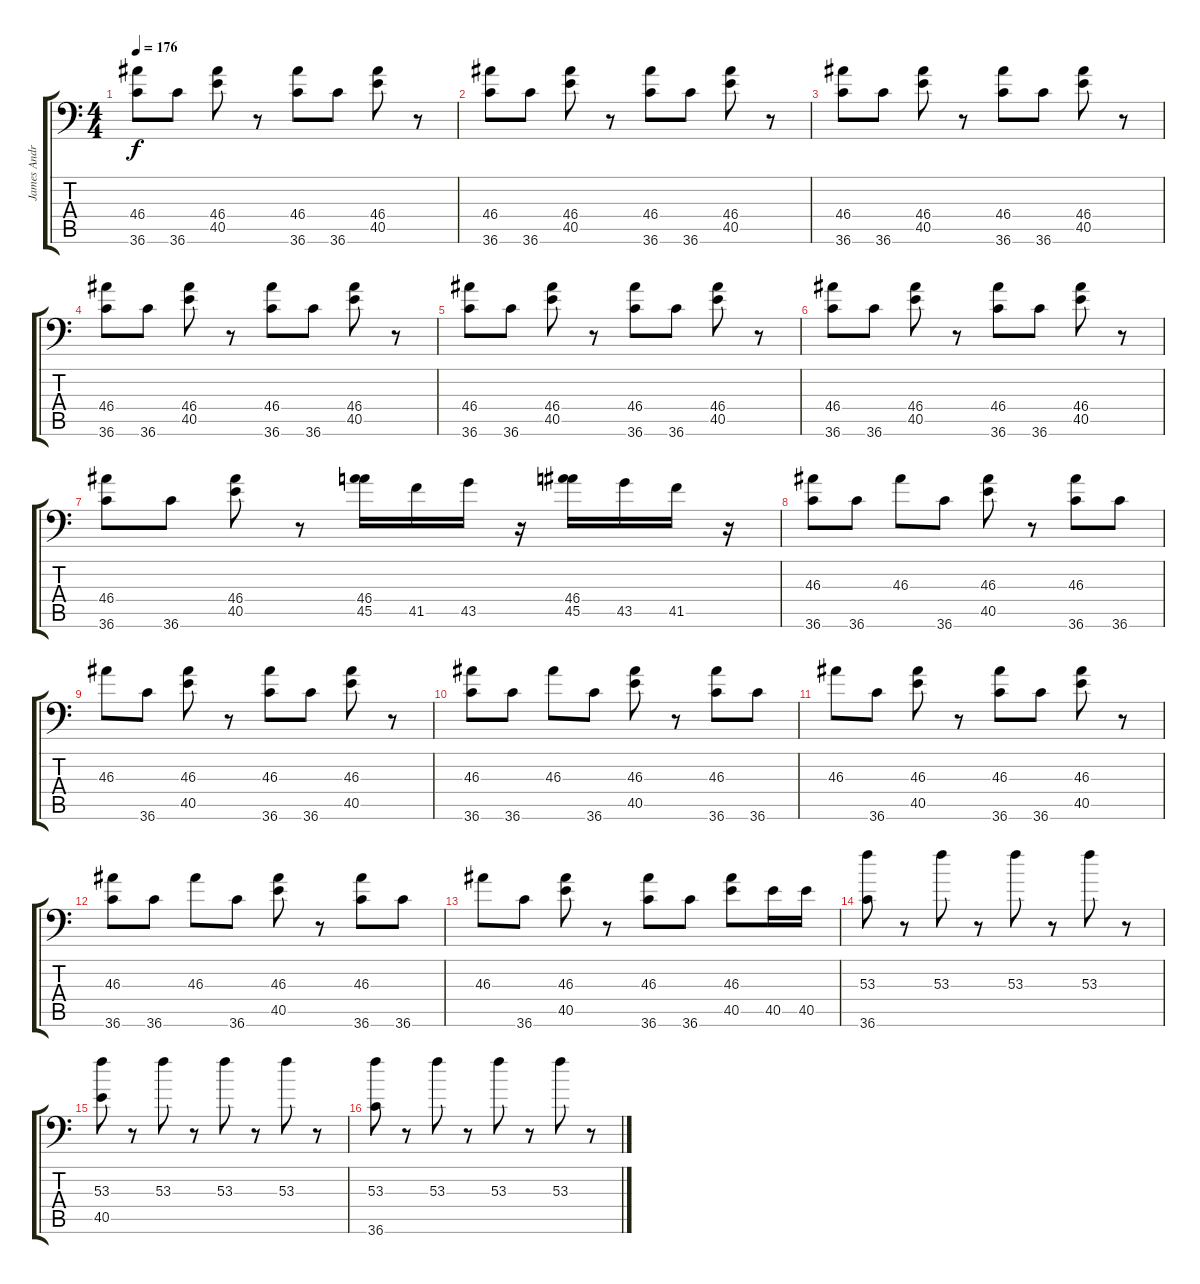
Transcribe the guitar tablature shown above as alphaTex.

\track ("James Andrews" "James Andr") {instrument acousticgrandpiano}
\staff {score tabs}
\tuning (C-1 C-1 C-1 C-1 C-1 C-1) {hide}
\ts (4 4)
\tempo 176
\clef f4
\ks c
(46.4 36.6).8{dy f} 36.6.8 (46.4 40.5).8 r.8 (46.4 36.6).8 36.6.8 (46.4 40.5).8 r.8 |
(46.4 36.6).8 36.6.8 (46.4 40.5).8 r.8 (46.4 36.6).8 36.6.8 (46.4 40.5).8 r.8 |
(46.4 36.6).8 36.6.8 (46.4 40.5).8 r.8 (46.4 36.6).8 36.6.8 (46.4 40.5).8 r.8 |
(46.4 36.6).8 36.6.8 (46.4 40.5).8 r.8 (46.4 36.6).8 36.6.8 (46.4 40.5).8 r.8 |
(46.4 36.6).8 36.6.8 (46.4 40.5).8 r.8 (46.4 36.6).8 36.6.8 (46.4 40.5).8 r.8 |
(46.4 36.6).8 36.6.8 (46.4 40.5).8 r.8 (46.4 36.6).8 36.6.8 (46.4 40.5).8 r.8 |
(46.4 36.6).8 36.6.8 (46.4 40.5).8 r.8 (46.4 45.5).16 41.5.16 43.5.16 r.16 (46.4 45.5).16 43.5.16 41.5.16 r.16 |
(46.3 36.6).8 36.6.8 46.3.8 36.6.8 (46.3 40.5).8 r.8 (46.3 36.6).8 36.6.8 |
46.3.8 36.6.8 (46.3 40.5).8 r.8 (46.3 36.6).8 36.6.8 (46.3 40.5).8 r.8 |
(46.3 36.6).8 36.6.8 46.3.8 36.6.8 (46.3 40.5).8 r.8 (46.3 36.6).8 36.6.8 |
46.3.8 36.6.8 (46.3 40.5).8 r.8 (46.3 36.6).8 36.6.8 (46.3 40.5).8 r.8 |
(46.3 36.6).8 36.6.8 46.3.8 36.6.8 (46.3 40.5).8 r.8 (46.3 36.6).8 36.6.8 |
46.3.8 36.6.8 (46.3 40.5).8 r.8 (46.3 36.6).8 36.6.8 (46.3 40.5).8 40.5.16 40.5.16 |
(53.3 36.6).8 r.8 53.3.8 r.8 53.3.8 r.8 53.3.8 r.8 |
(53.3 40.5).8 r.8 53.3.8 r.8 53.3.8 r.8 53.3.8 r.8 |
(53.3 36.6).8 r.8 53.3.8 r.8 53.3.8 r.8 53.3.8 r.8
